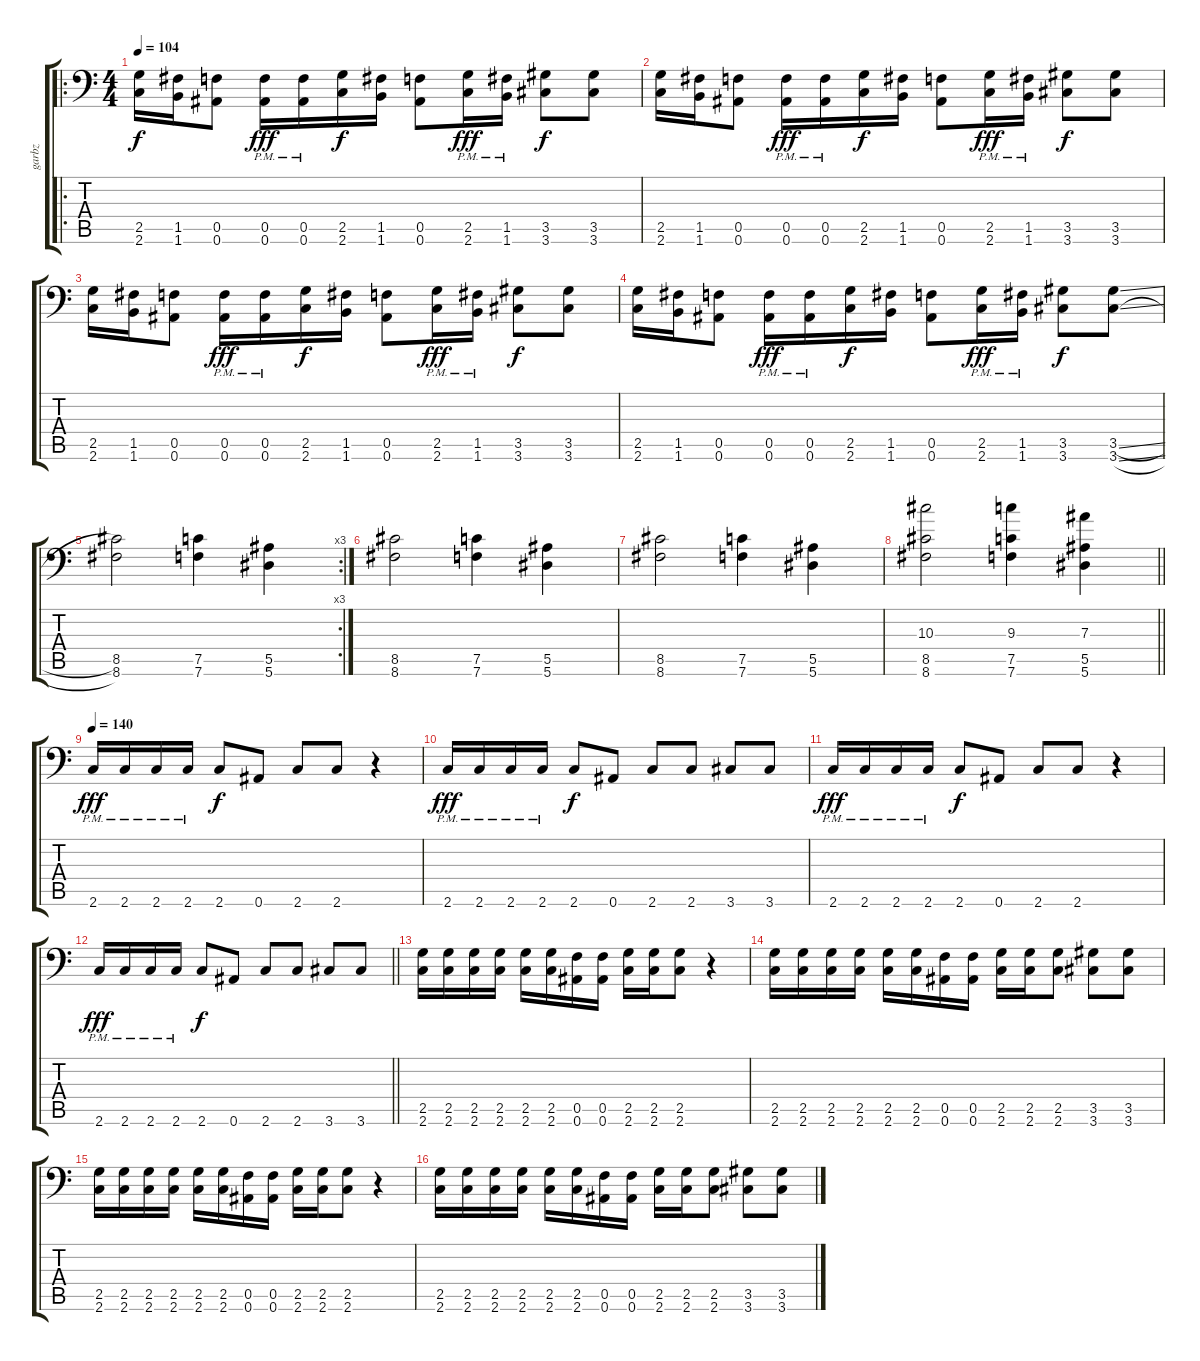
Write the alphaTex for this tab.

\track ("garbz" "garbz") {instrument distortionguitar}
\staff {score tabs}
\tuning (C4 G3 Eb3 Bb2 F2 Bb1) {hide}
\ro
\ts (4 4)
\tempo 104
\clef f4
\ks c
(2.5 2.6).16{dy f} (1.5 1.6).16 (0.5 0.6).8 (0.5{pm} 0.6{pm}).16{dy fff} (0.5{pm} 0.6{pm}).16 (2.5 2.6).16{dy f} (1.5 1.6).16 (0.5 0.6).8 (2.5{pm} 2.6{pm}).16{dy fff} (1.5{pm} 1.6{pm}).16 (3.5 3.6).8{dy f} (3.5 3.6).8 |
(2.5 2.6).16 (1.5 1.6).16 (0.5 0.6).8 (0.5{pm} 0.6{pm}).16{dy fff} (0.5{pm} 0.6{pm}).16 (2.5 2.6).16{dy f} (1.5 1.6).16 (0.5 0.6).8 (2.5{pm} 2.6{pm}).16{dy fff} (1.5{pm} 1.6{pm}).16 (3.5 3.6).8{dy f} (3.5 3.6).8 |
(2.5 2.6).16 (1.5 1.6).16 (0.5 0.6).8 (0.5{pm} 0.6{pm}).16{dy fff} (0.5{pm} 0.6{pm}).16 (2.5 2.6).16{dy f} (1.5 1.6).16 (0.5 0.6).8 (2.5{pm} 2.6{pm}).16{dy fff} (1.5{pm} 1.6{pm}).16 (3.5 3.6).8{dy f} (3.5 3.6).8 |
(2.5 2.6).16 (1.5 1.6).16 (0.5 0.6).8 (0.5{pm} 0.6{pm}).16{dy fff} (0.5{pm} 0.6{pm}).16 (2.5 2.6).16{dy f} (1.5 1.6).16 (0.5 0.6).8 (2.5{pm} 2.6{pm}).16{dy fff} (1.5{pm} 1.6{pm}).16 (3.5 3.6).8{dy f} (3.5{sl} 3.6{sl}).8 |
\rc 3
(8.5 8.6).2 (7.5 7.6).4 (5.5 5.6).4 |
(8.5 8.6).2 (7.5 7.6).4 (5.5 5.6).4 |
(8.5 8.6).2 (7.5 7.6).4 (5.5 5.6).4 |
\barLineRight lightlight
(10.3 8.5 8.6).2 (9.3 7.5 7.6).4 (7.3 5.5 5.6).4 |
\tempo 140
2.6{pm}.16{dy fff} 2.6{pm}.16 2.6{pm}.16 2.6{pm}.16 2.6.8{dy f} 0.6.8 2.6.8 2.6.8 r.4 |
2.6{pm}.16{dy fff} 2.6{pm}.16 2.6{pm}.16 2.6{pm}.16 2.6.8{dy f} 0.6.8 2.6.8 2.6.8 3.6.8 3.6.8 |
2.6{pm}.16{dy fff} 2.6{pm}.16 2.6{pm}.16 2.6{pm}.16 2.6.8{dy f} 0.6.8 2.6.8 2.6.8 r.4 |
\barLineRight lightlight
2.6{pm}.16{dy fff} 2.6{pm}.16 2.6{pm}.16 2.6{pm}.16 2.6.8{dy f} 0.6.8 2.6.8 2.6.8 3.6.8 3.6.8 |
(2.5 2.6).16 (2.5 2.6).16 (2.5 2.6).16 (2.5 2.6).16 (2.5 2.6).16 (2.5 2.6).16 (0.5 0.6).16 (0.5 0.6).16 (2.5 2.6).16 (2.5 2.6).16 (2.5 2.6).8 r.4 |
(2.5 2.6).16 (2.5 2.6).16 (2.5 2.6).16 (2.5 2.6).16 (2.5 2.6).16 (2.5 2.6).16 (0.5 0.6).16 (0.5 0.6).16 (2.5 2.6).16 (2.5 2.6).16 (2.5 2.6).8 (3.5 3.6).8 (3.5 3.6).8 |
(2.5 2.6).16 (2.5 2.6).16 (2.5 2.6).16 (2.5 2.6).16 (2.5 2.6).16 (2.5 2.6).16 (0.5 0.6).16 (0.5 0.6).16 (2.5 2.6).16 (2.5 2.6).16 (2.5 2.6).8 r.4 |
(2.5 2.6).16 (2.5 2.6).16 (2.5 2.6).16 (2.5 2.6).16 (2.5 2.6).16 (2.5 2.6).16 (0.5 0.6).16 (0.5 0.6).16 (2.5 2.6).16 (2.5 2.6).16 (2.5 2.6).8 (3.5 3.6).8 (3.5 3.6).8
